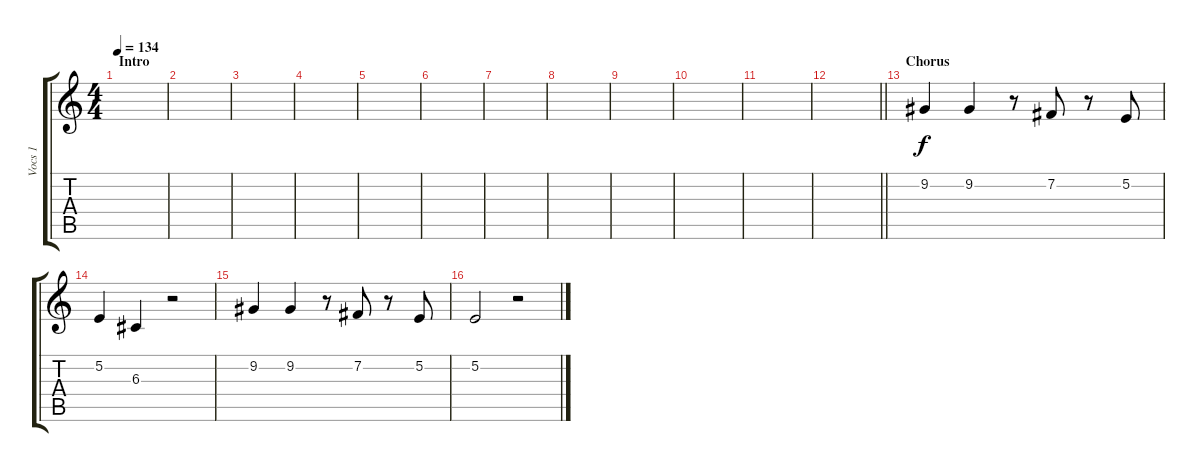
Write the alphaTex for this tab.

\track ("Vocs 1" "Vocs 1") {instrument flute}
\staff {score tabs}
\tuning (E4 B3 G3 D3 A2 E2) {hide}
\ts (4 4)
\section ("" "Intro")
\tempo 134
\clef g2
\ks c
|
|
|
|
|
|
|
|
|
|
|
\barLineRight lightlight
|
\section ("" "Chorus")
9.2.4 9.2.4 r.8 7.2.8 r.8 5.2.8 |
5.2.4 6.3.4 r.2 |
9.2.4 9.2.4 r.8 7.2.8 r.8 5.2.8 |
5.2.2 r.2
